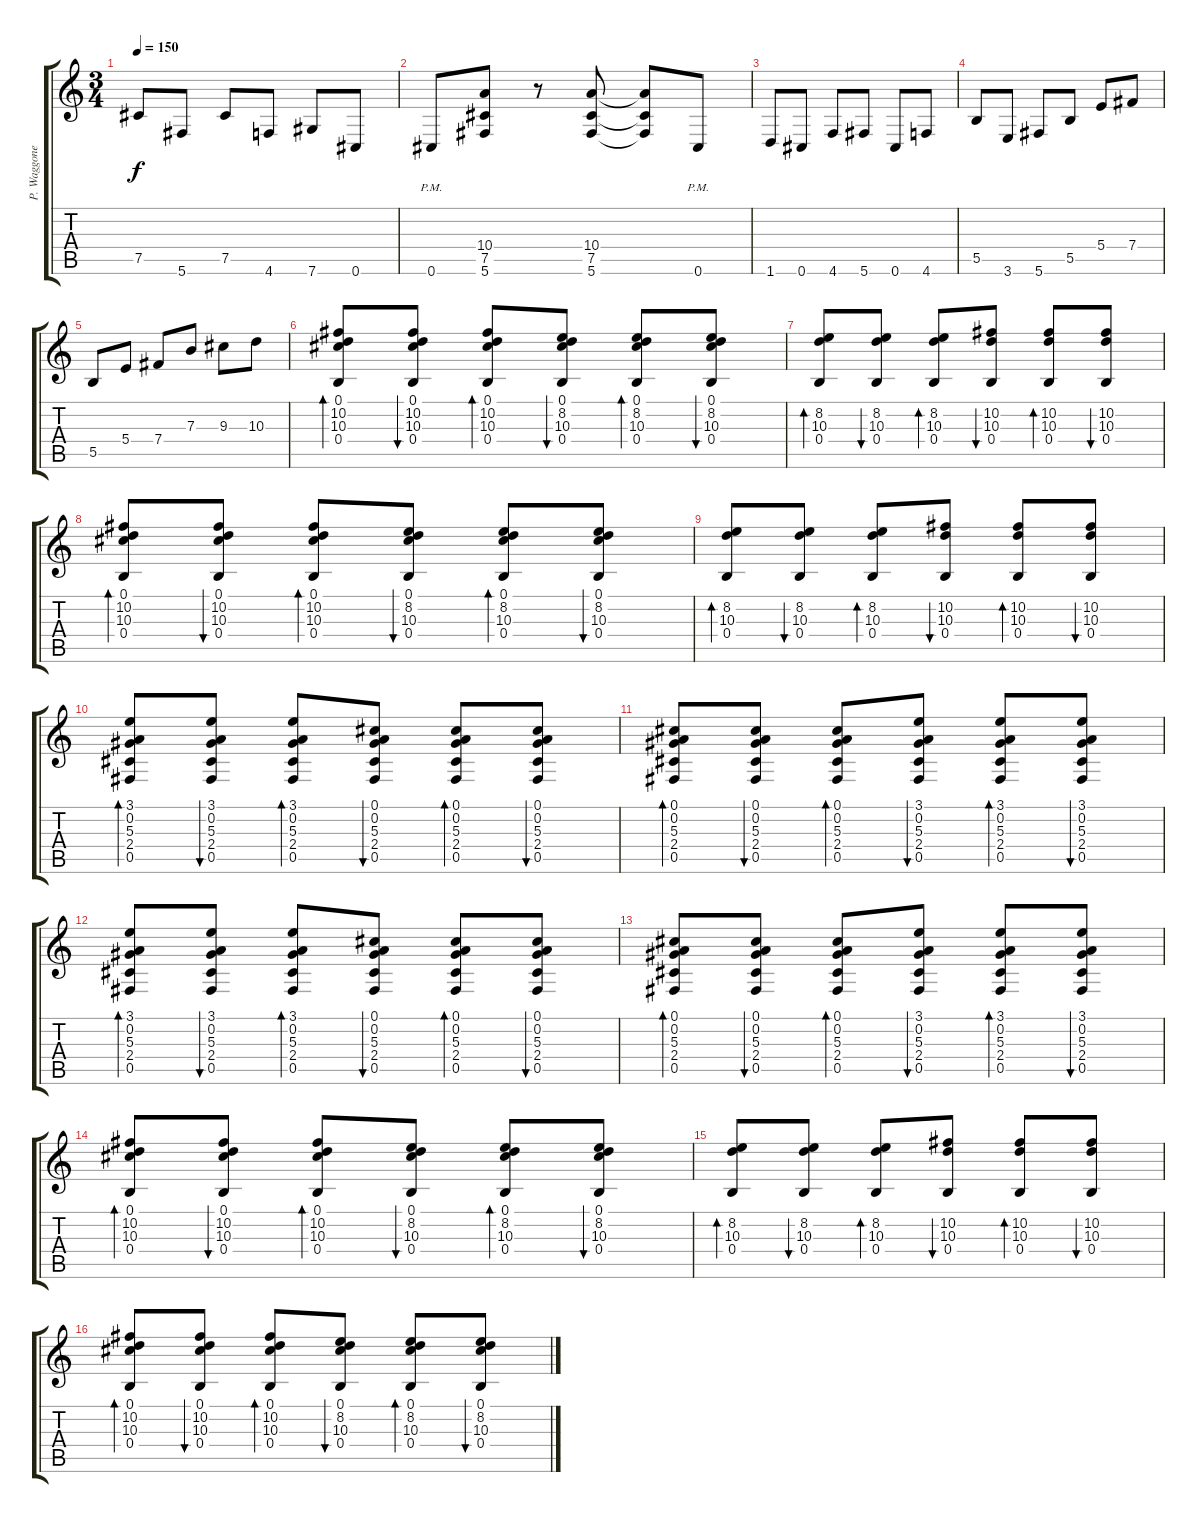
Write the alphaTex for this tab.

\track ("P. Waggoner Gtr." "P. Waggone") {instrument distortionguitar}
\staff {score tabs}
\tuning (Db4 Ab3 E3 B2 Gb2 Db2) {hide}
\ts (3 4)
\tempo 150
\clef g2
\ks c
7.5.8{dy f} 5.6.8 7.5.8 4.6.8 7.6.8 0.6.8 |
0.6{pm}.8 (10.4 7.5 5.6).8 r.8 (10.4 7.5 5.6).8 (10.4{t} 7.5{t} 5.6{t}).8 0.6{pm}.8 |
1.6.8 0.6.8 4.6.8 5.6.8 0.6.8 4.6.8 |
5.5.8 3.6.8 5.6.8 5.5.8 5.4.8 7.4.8 |
5.5.8 5.4.8 7.4.8 7.3.8 9.3.8 10.3.8 |
(0.1 10.2 10.3 0.4).8{bd 60 volume 13 instrument electricguitarclean} (0.1 10.2 10.3 0.4).8{bu 60} (0.1 10.2 10.3 0.4).8{bd 60} (0.1 8.2 10.3 0.4).8{bu 60} (0.1 8.2 10.3 0.4).8{bd 60} (0.1 8.2 10.3 0.4).8{bu 60} |
(8.2 10.3 0.4).8{bd 60} (8.2 10.3 0.4).8{bu 60} (8.2 10.3 0.4).8{bd 60} (10.2 10.3 0.4).8{bu 60} (10.2 10.3 0.4).8{bd 60} (10.2 10.3 0.4).8{bu 60} |
(0.1 10.2 10.3 0.4).8{bd 60} (0.1 10.2 10.3 0.4).8{bu 60} (0.1 10.2 10.3 0.4).8{bd 60} (0.1 8.2 10.3 0.4).8{bu 60} (0.1 8.2 10.3 0.4).8{bd 60} (0.1 8.2 10.3 0.4).8{bu 60} |
(8.2 10.3 0.4).8{bd 60} (8.2 10.3 0.4).8{bu 60} (8.2 10.3 0.4).8{bd 60} (10.2 10.3 0.4).8{bu 60} (10.2 10.3 0.4).8{bd 60} (10.2 10.3 0.4).8{bu 60} |
(3.1 0.2 5.3 2.4 0.5).8{bd 60} (3.1 0.2 5.3 2.4 0.5).8{bu 60} (3.1 0.2 5.3 2.4 0.5).8{bd 60} (0.1 0.2 5.3 2.4 0.5).8{bu 60} (0.1 0.2 5.3 2.4 0.5).8{bd 60} (0.1 0.2 5.3 2.4 0.5).8{bu 60} |
(0.1 0.2 5.3 2.4 0.5).8{bd 60} (0.1 0.2 5.3 2.4 0.5).8{bu 60} (0.1 0.2 5.3 2.4 0.5).8{bd 60} (3.1 0.2 5.3 2.4 0.5).8{bu 60} (3.1 0.2 5.3 2.4 0.5).8{bd 60} (3.1 0.2 5.3 2.4 0.5).8{bu 60} |
(3.1 0.2 5.3 2.4 0.5).8{bd 60} (3.1 0.2 5.3 2.4 0.5).8{bu 60} (3.1 0.2 5.3 2.4 0.5).8{bd 60} (0.1 0.2 5.3 2.4 0.5).8{bu 60} (0.1 0.2 5.3 2.4 0.5).8{bd 60} (0.1 0.2 5.3 2.4 0.5).8{bu 60} |
(0.1 0.2 5.3 2.4 0.5).8{bd 60} (0.1 0.2 5.3 2.4 0.5).8{bu 60} (0.1 0.2 5.3 2.4 0.5).8{bd 60} (3.1 0.2 5.3 2.4 0.5).8{bu 60} (3.1 0.2 5.3 2.4 0.5).8{bd 60} (3.1 0.2 5.3 2.4 0.5).8{bu 60} |
(0.1 10.2 10.3 0.4).8{bd 60} (0.1 10.2 10.3 0.4).8{bu 60} (0.1 10.2 10.3 0.4).8{bd 60} (0.1 8.2 10.3 0.4).8{bu 60} (0.1 8.2 10.3 0.4).8{bd 60} (0.1 8.2 10.3 0.4).8{bu 60} |
(8.2 10.3 0.4).8{bd 60} (8.2 10.3 0.4).8{bu 60} (8.2 10.3 0.4).8{bd 60} (10.2 10.3 0.4).8{bu 60} (10.2 10.3 0.4).8{bd 60} (10.2 10.3 0.4).8{bu 60} |
(0.1 10.2 10.3 0.4).8{bd 60} (0.1 10.2 10.3 0.4).8{bu 60} (0.1 10.2 10.3 0.4).8{bd 60} (0.1 8.2 10.3 0.4).8{bu 60} (0.1 8.2 10.3 0.4).8{bd 60} (0.1 8.2 10.3 0.4).8{bu 60}
